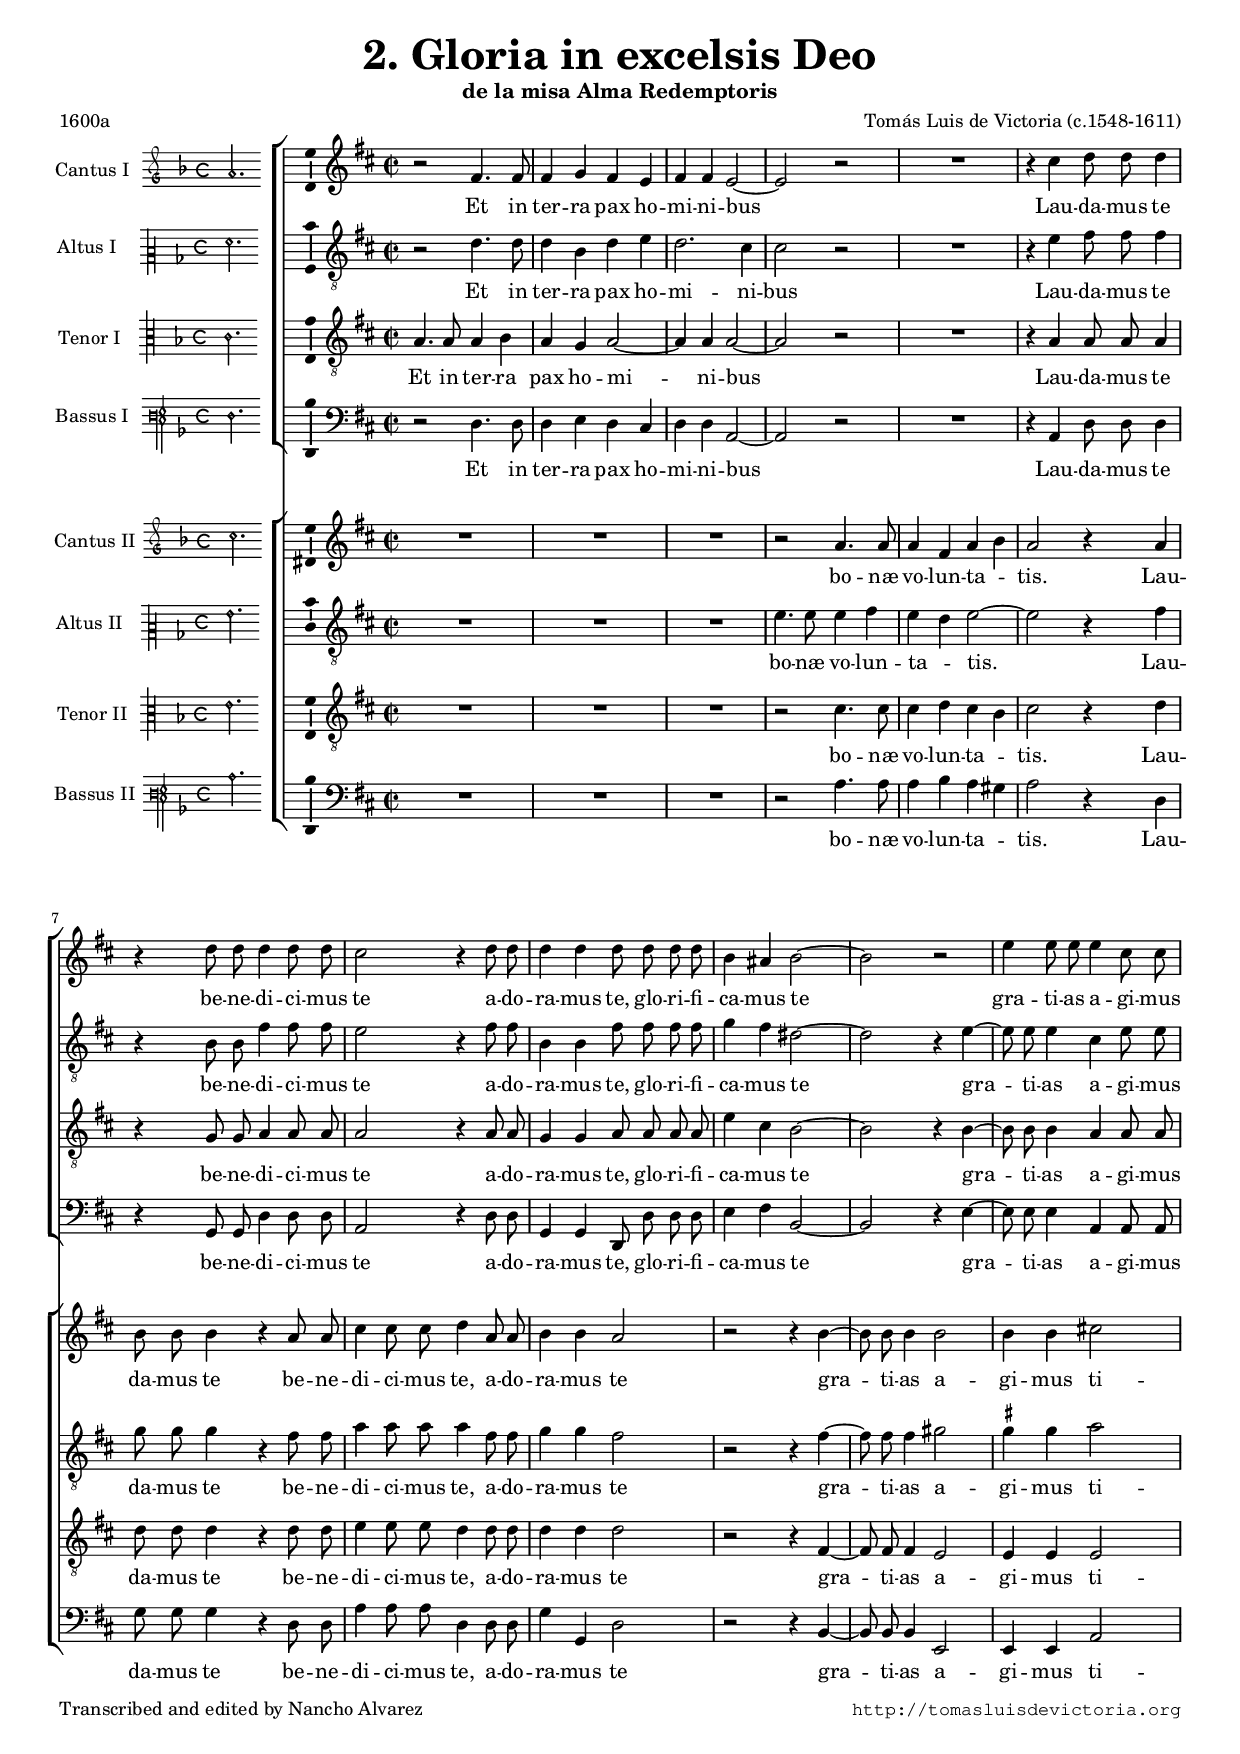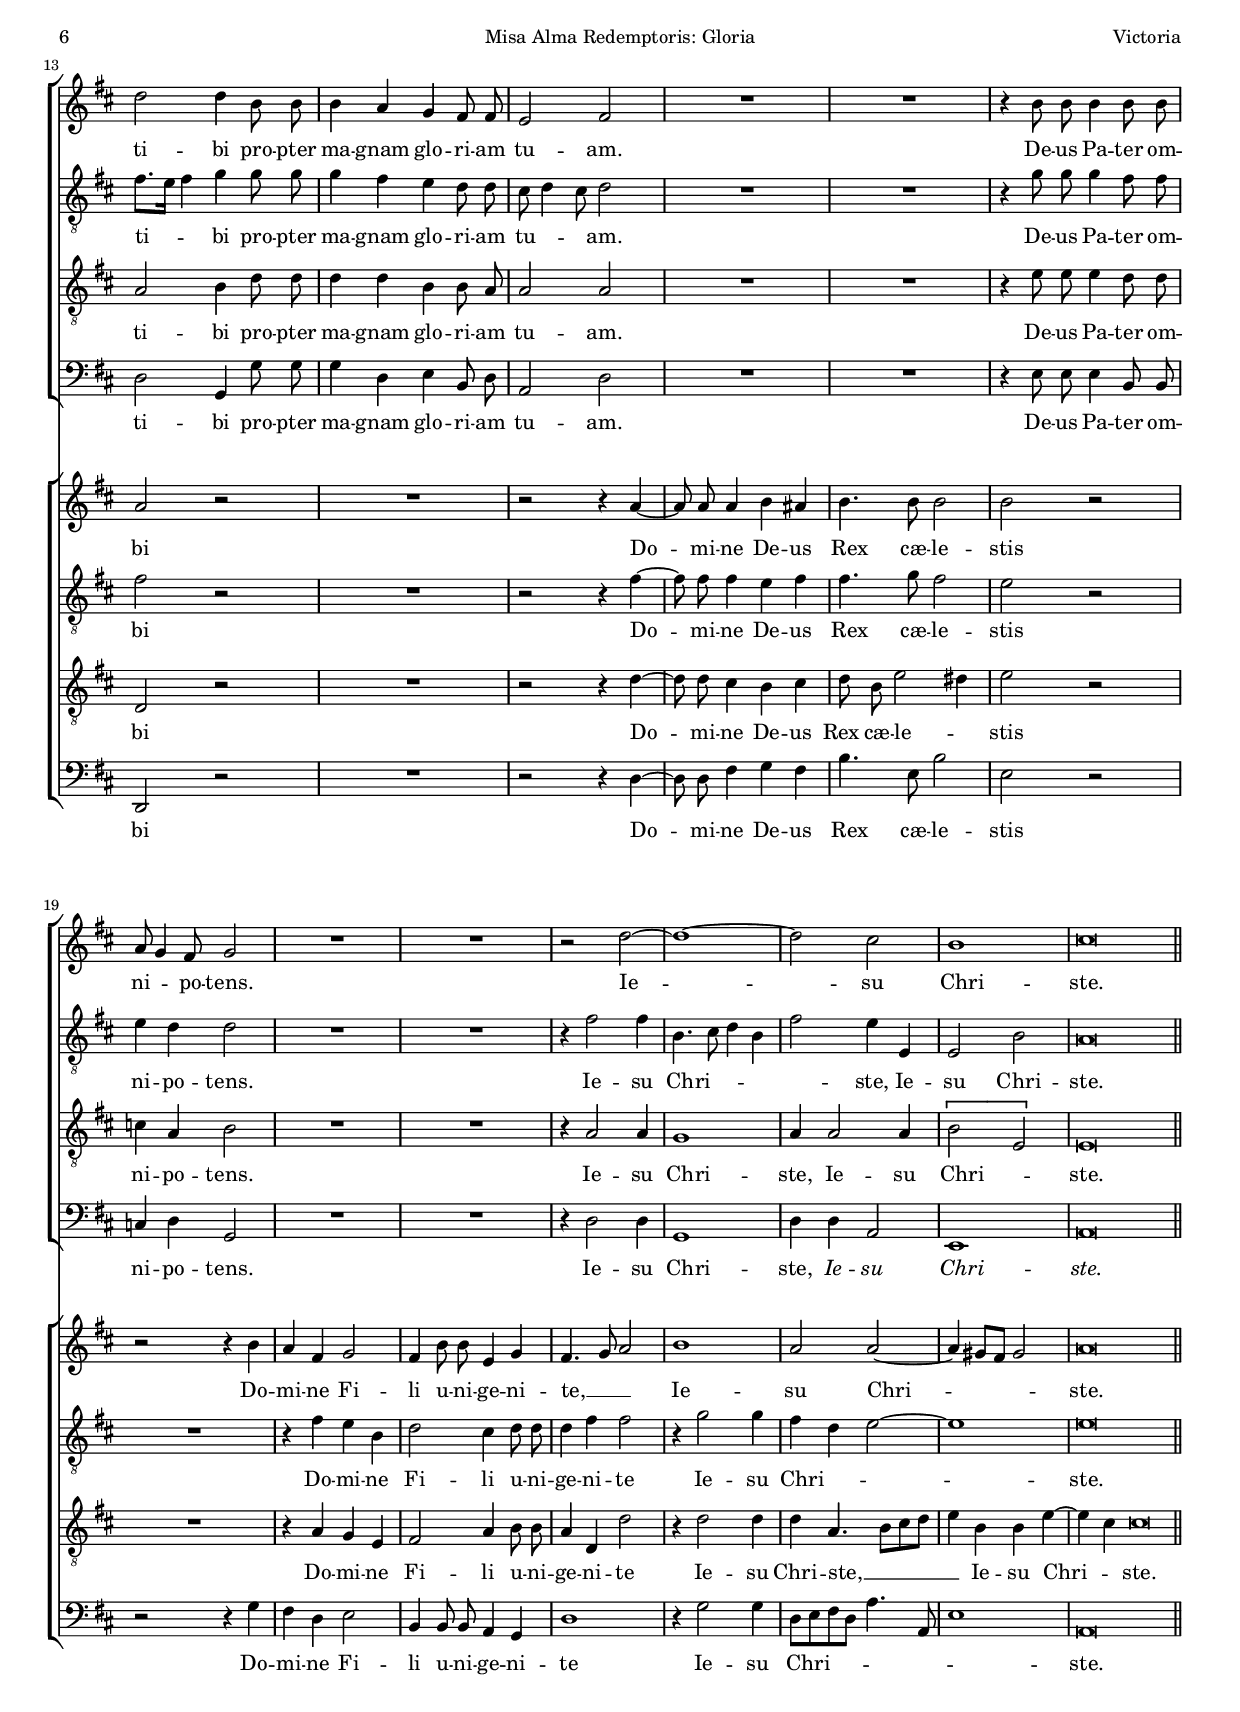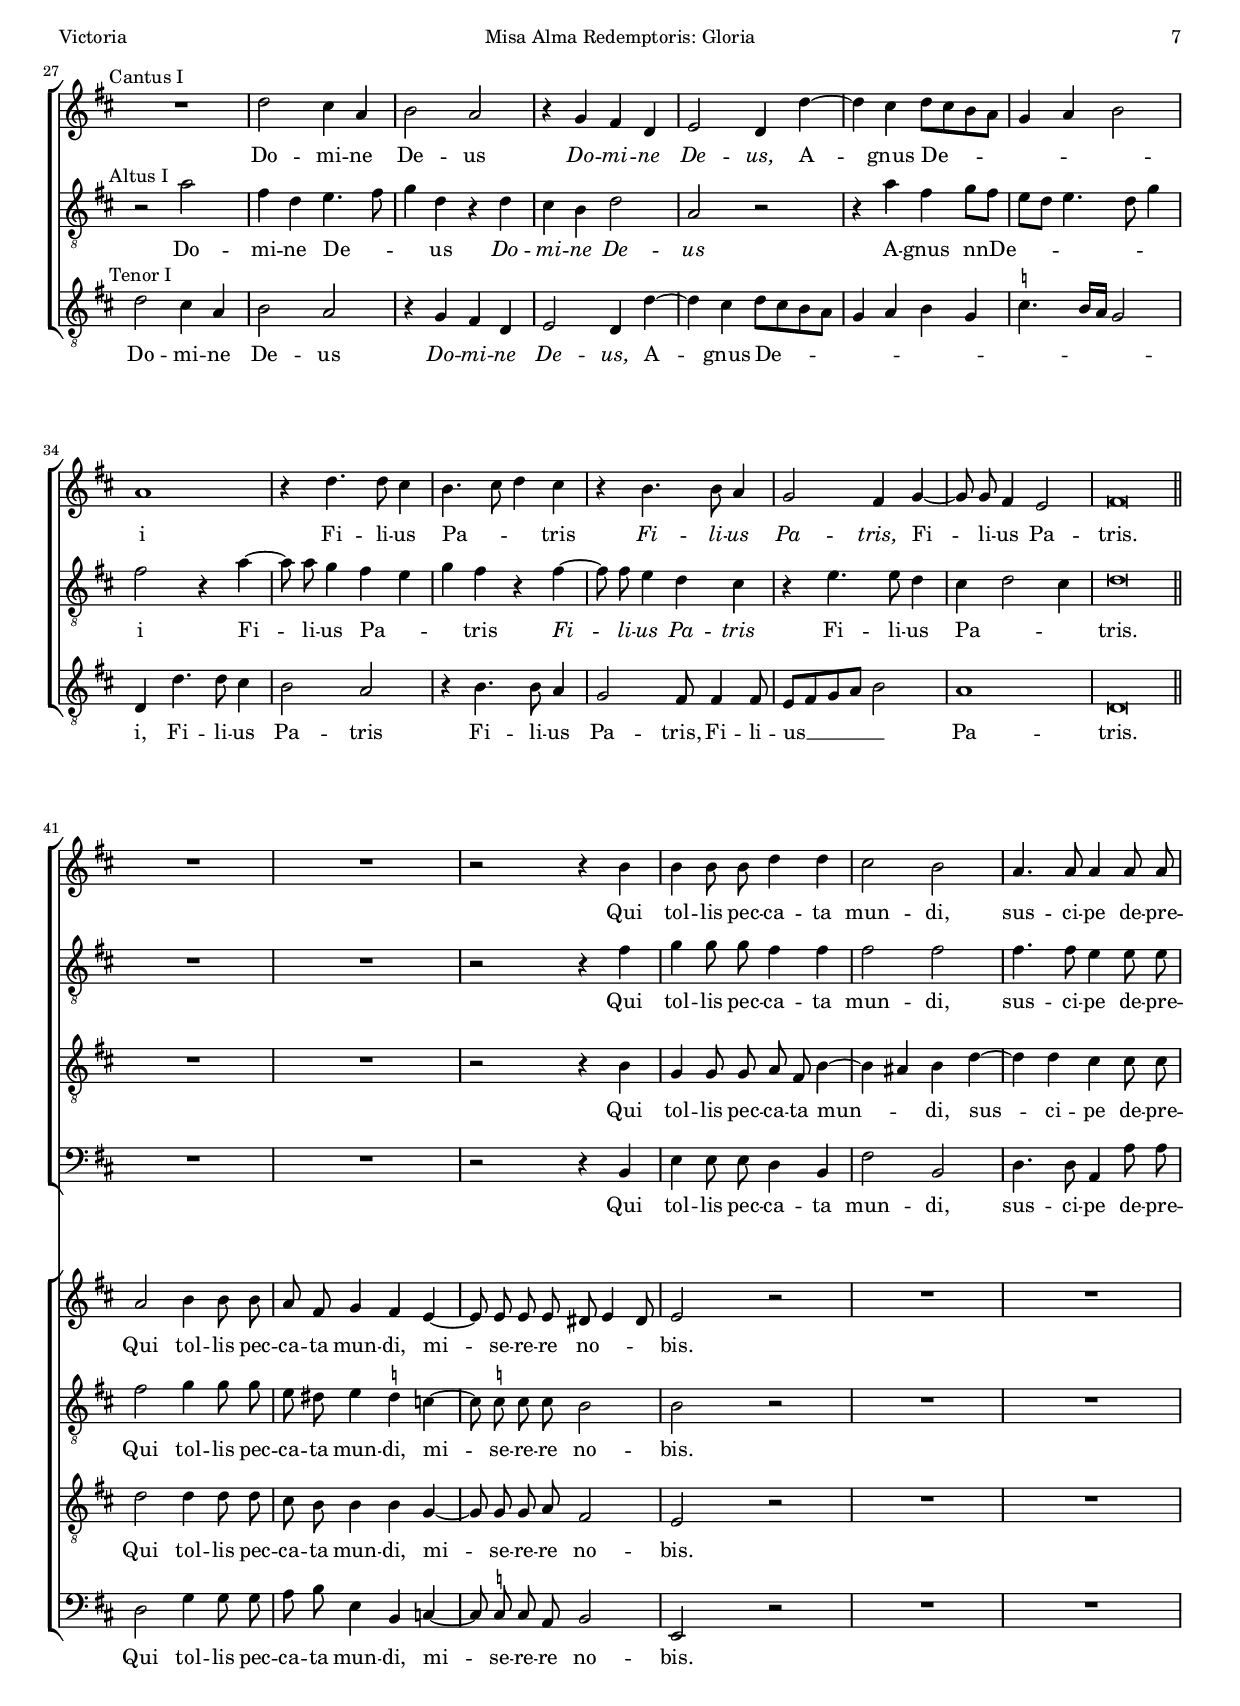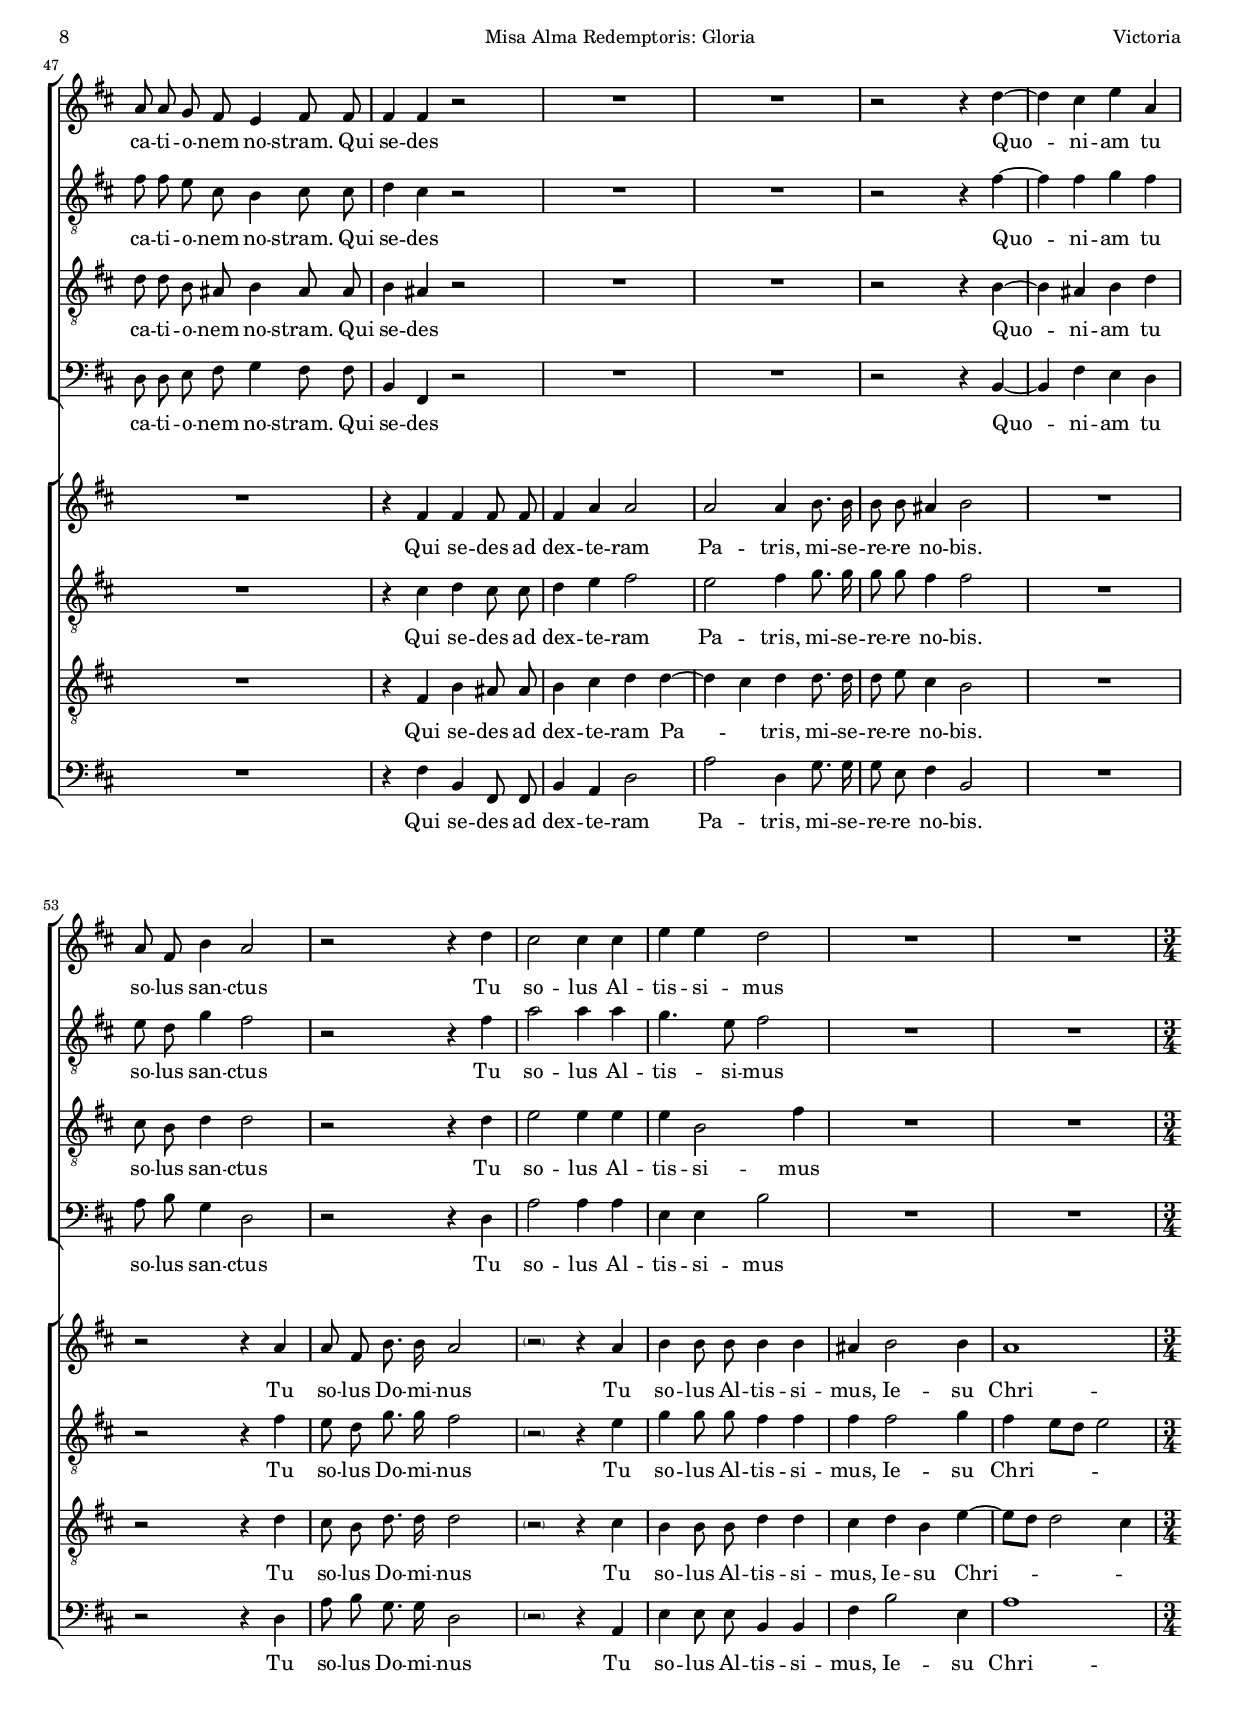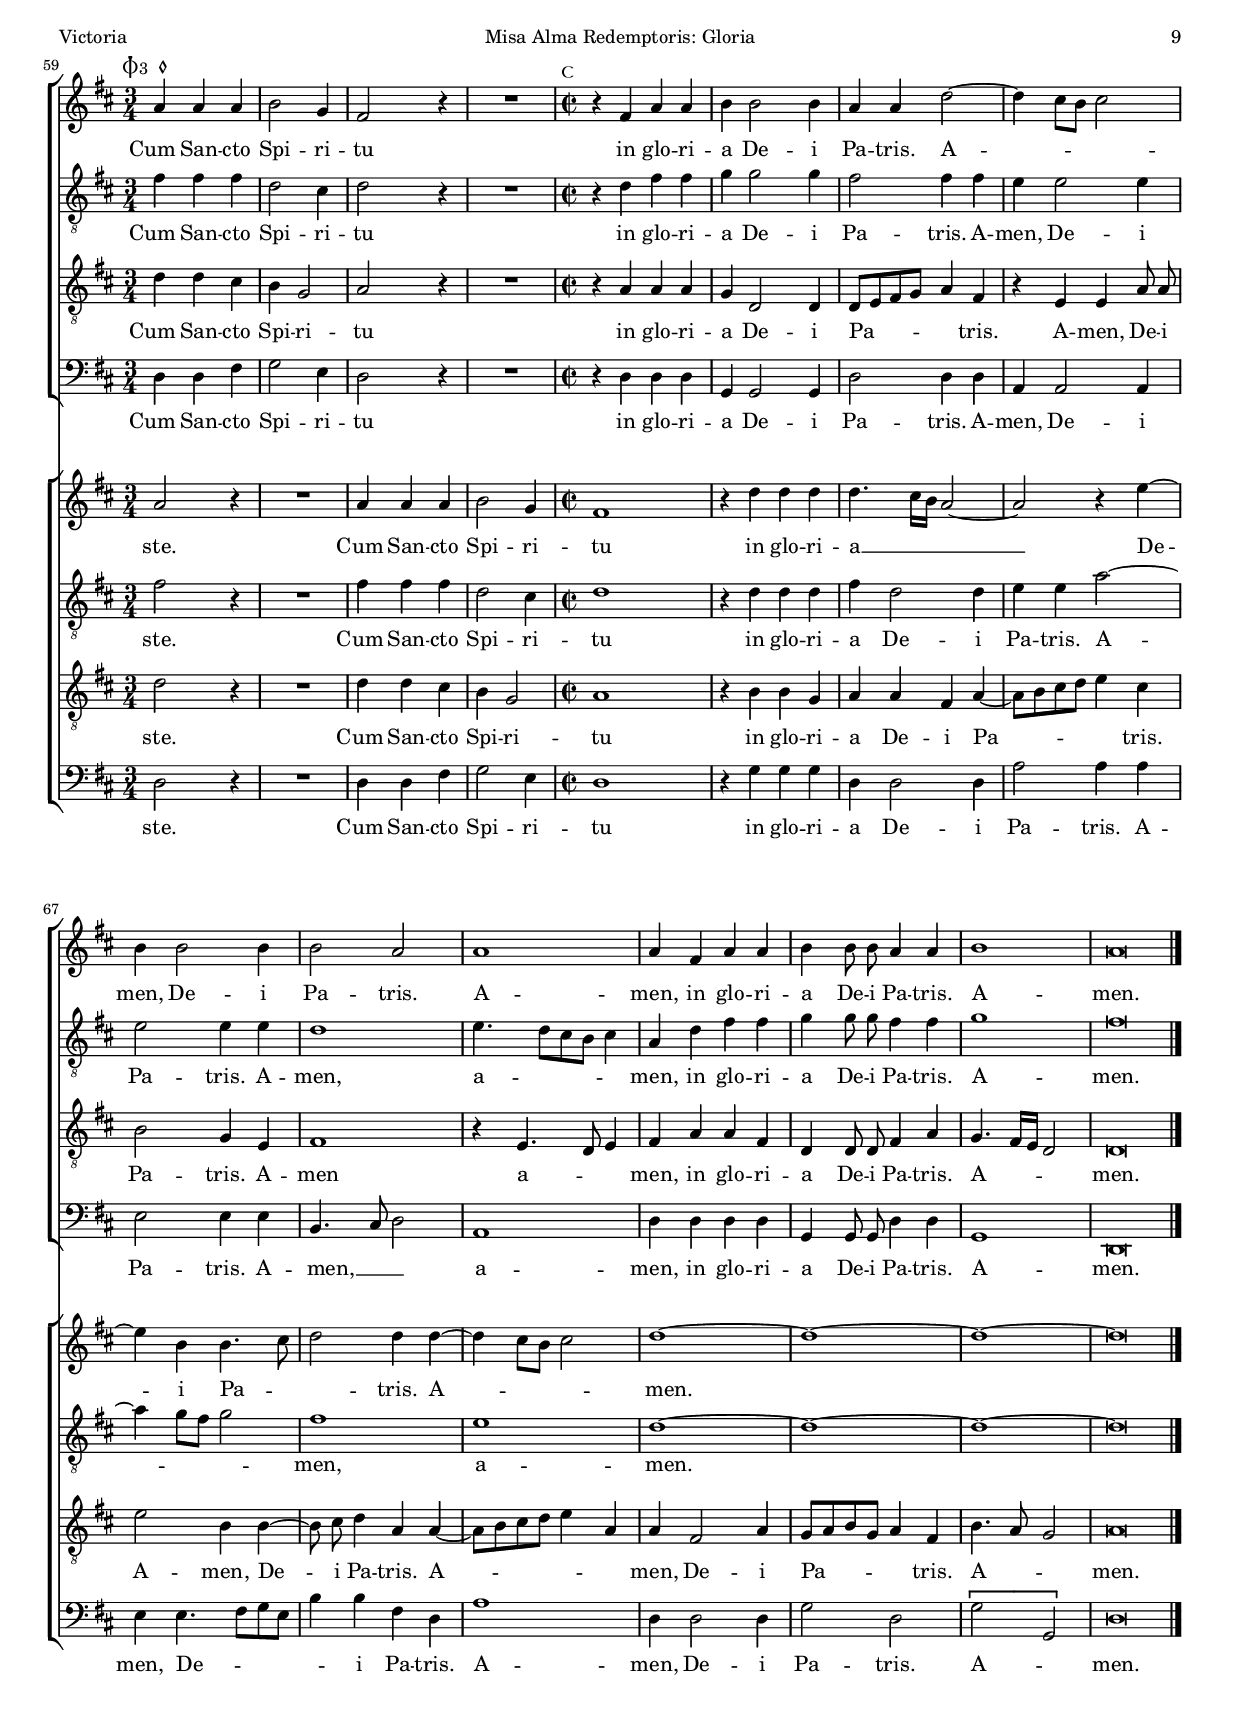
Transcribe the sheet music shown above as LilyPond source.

\version "2.24.0"

#(set-default-paper-size "a4")
#(set-global-staff-size 16.2)
#(ly:set-option 'point-and-click #f)
%mobile -s10.5 -i2.2

italicas=\override LyricText.font-shape = #'italic
rectas=\override LyricText.font-shape = #'upright
ss=\once \set suggestAccidentals = ##t
incipitwidth = 20
mtempo={\tempo 4 = 100}
mtempob={\tempo 4 = 50}
mtempoc={\tempo 4 = 150}
mt=#(define-music-function (offset) (number?) ; move lyric text
      #{ \once \override LyricText.X-offset = -$offset #})


htitle="Misa Alma Redemptoris: Gloria"
hcomposer="Victoria"

\header {
	title=\markup{\fontsize #3 "2. Gloria in excelsis Deo"}
	subtitle="de la misa Alma Redemptoris"
	composer="Tomás Luis de Victoria (c.1548-1611)"
        pdfauthor=\composer
	%opus="(-)"
	poet="1600a"
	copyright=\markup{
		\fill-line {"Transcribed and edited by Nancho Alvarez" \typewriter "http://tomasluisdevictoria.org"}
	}
%	tagline=""
}


global={\key f \major \time 2/2  \skip 1*26 \bar "||" \break
					\skip 1*14 \bar "||" \break
					\skip 1*18 \time 3/4 
					\mtempoc
					\skip 1*3/4*4 \time 2/2
					\mtempo
					\skip 1*11 \bar "|."
}

cantus=\relative c'' {
	\set Staff.autoBeaming = ##f
	r2 a4. a8
	a4 bes a g
	a a g2 ~
	g r
%5
	R1*4/4
	r4 e' f8 f f4
	r f8 f f4 f8 f
	e2 r4 f8 f
	f4 f f8 f f f
%10
	d4 cis d2 ~
	d r
	g4 g8 g g4 e8 e
	f2 f4 d8 d
	d4 c bes a8 a
%15
	g2 a
	R1*4/4
	R1*4/4
	r4 d8 d d4 d8 d
	c bes4 a8 bes2
%20
	R1*4/4
	R1*4/4
	r2 f' ~
	f1 ~
	f2 e
%25
	d1
	e\breve*1/2
	\once \override TextScript.padding = #1.2
	\once \override Score.TextScript.X-offset = #-3
	s4*0^\markup{"Cantus I"}
	R1*4/4
	f2 e4 c
	d2 c
%30
	r4 bes a f
	g2 f4 f' ~
	f e  f8[ e d c]
	bes4 c d2
	c1
%35
	r4 f4. f8 e4
	d4. e8 f4 e
	r d4. d8 c4
	bes2 a4 bes ~
	bes8 bes a4 g2
%40
	a\breve*1/2
	R1*4/4
	R1*4/4
	r2 r4 d
	d d8 d f4 f
%45
	e2 d
	c4. c8 c4 c8 c
	c c bes a g4 a8 a
	a4 a r2
	R1*4/4
%50
	R1*4/4
	r2 r4 f' ~
	f e g c,
	c8 a d4 c2
	r r4 f
%55
	e2 e4 e
	g g f2
	R1*4/4
	R1*4/4
	\once \override TextScript.X-offset = #-3.7
        \once \override TextScript.padding = #1
        s4*0^\markup{\musicglyph "timesig.mensural34" \hspace #-.4 \raise #-.8 \smaller "3" \hspace #.7 \fontsize #4 \musicglyph "noteheads.s1mensural" }
	c4 c c
%60
	d2 bes4
	a2 r4
	R1*3/4
        \once \override TextScript.X-offset = #-3.7
        \once \override TextScript.padding = #1
        s4*0^\markup{\smaller \musicglyph "timesig.mensural44"}
        r4 a c c
	d d2 d4
%65
	c c f2 ~
	f4  e8[ d] e2
	d4 d2 d4
	d2 c
	c1
%70
	c4 a c c
	d d8 d c4 c
	d1
	c\breve*1/2
}

altus=\relative c' {
	\set Staff.autoBeaming = ##f
	r2 f4. f8
	f4 d f g
	f2. e4
	e2 r
%5
	R1*4/4
	r4 g a8 a a4
	r d,8 d a'4 a8 a
	g2 r4 a8 a
	d,4 d a'8 a a a
%10
	bes4 a fis2 ~
	fis r4 g ~
	g8 g g4 e g8 g
	 a8.[ g16] a4 bes bes8 bes
	bes4 a g f8 f
%15
	e f4 e8 f2
	R1*4/4
	R1*4/4
	r4 bes8 bes bes4 a8 a
	g4 f f2
%20
	R1*4/4
	R1*4/4
	r4 a2 a4
	d,4. e8 f4 d
	a'2 g4 g,
%25
	g2 d'
	c\breve*1/2
	\once \override TextScript.padding = #1.2
	s4*0^\markup{"Altus I"}
	r2 c'
	a4 f g4. a8
	bes4 f r f
%30
	e d f2
	c r
	r4 c' a  bes8[ a]
	 g[ f] g4. f8 bes4
	a2 r4 c ~
%35
	c8 c bes4 a g
	bes a r a ~
	a8 a g4 f e
	r g4. g8 f4
	e f2 e4
%40
	f\breve*1/2
	R1*4/4
	R1*4/4
	r2 r4 a
	bes bes8 bes a4 a
%45
	a2 a
	a4. a8 g4 g8 g
	a a g e d4 e8 e
	f4 e r2
	R1*4/4
%50
	R1*4/4
	r2 r4 a ~
	a a bes a
	g8 f bes4 a2
	r r4 a
%55
	c2 c4 c
	bes4. g8 a2
	R1*4/4
	R1*4/4
	a4 a a
%60
	f2 e4
	f2 r4
	R1*3/4
	r4 f a a
	bes bes2 bes4
%65
	a2 a4 a
	g g2 g4
	g2 g4 g
	f1
	g4.  f8[ e d] e4
%70
	c f a a
	bes bes8 bes a4 a
	bes1
	a\breve*1/2
}

tenor=\relative c' {
	\set Staff.autoBeaming = ##f
	c4. c8 c4 d
	c bes c2 ~
	c4 c c2 ~
	c r
%5
	R1*4/4
	r4 c c8 c c4
	r bes8 bes c4 c8 c
	c2 r4 c8 c
	bes4 bes c8 c c c
%10
	g'4 e d2 ~
	d r4 d ~
	d8 d d4 c c8 c
	c2 d4 f8 f
	f4 f d d8 c
%15
	c2 c
	R1*4/4
	R1*4/4
	r4 g'8 g g4 f8 f
	es4 c d2
%20
	R1*4/4
	R1*4/4
	r4 c2 c4
	bes1
	c4 c2 c4
%25
	\[d2 g,\]
	g\breve*1/2
	\once \override TextScript.padding = #1.2
	s4*0^\markup{"Tenor I"}
	f'2 e4 c
	d2 c
	r4 bes a f
%30
	g2 f4 f' ~
	f e  f8[ e d c]
	bes4 c d bes
	\ss es4.  d16[ c] bes2
	f4 f'4. f8 e4
%35
	d2 c
	r4 d4. d8 c4
	bes2 a8 a4 a8
	 g[ a bes c] d2
	c1
%40
	f,\breve*1/2
	R1*4/4
	R1*4/4
	r2 r4 d'
	bes bes8 bes c a d4 ~
%45
	d cis d f ~
	f f e e8 e
	f f d cis d4 cis8 cis % repite sostenido
	d4 cis r2
	R1*4/4
%50
	R1*4/4
	r2 r4 d ~
	d cis d f
	e8 d f4 f2
	r r4 f
%55
	g2 g4 g
	g d2 a'4
	R1*4/4
	R1*4/4
	f4 f e
%60
	d bes2 % ennegrecidas
	c r4
	R1*3/4
	r4 c c c
	bes f2 f4
%65
	 f8[ g a bes] c4 a
	r g g c8 c
	d2 bes4 g
	a1
	r4 g4. f8 g4
%70
	a c c a
	f f8 f a4 c
	bes4.  a16[ g] f2
	f\breve*1/2
}

bassus=\relative c {
	\set Staff.autoBeaming = ##f
	r2 f4. f8
	f4 g f e
	f f c2 ~
	c r
%5
	R1*4/4
	r4 c f8 f f4
	r bes,8 bes f'4 f8 f
	c2 r4 f8 f
	bes,4 bes f8 f' f f
%10
	g4 a d,2 ~
	d r4 g ~
	g8 g g4 c, c8 c
	f2 bes,4 bes'8 bes
	bes4 f g d8 f
%15
	c2 f
	R1*4/4
	R1*4/4
	r4 g8 g g4 d8 d
	es4 f bes,2
%20
	R1*4/4
	R1*4/4
	r4 f'2 f4
	bes,1
	f'4 f c2
%25
	g1
	c\breve*1/2
	R1*4/4
	R1*4/4
	R1*4/4
%30
	R1*4/4
	R1*4/4
	R1*4/4
	R1*4/4
	R1*4/4
%35
	R1*4/4
	R1*4/4
	R1*4/4
	R1*4/4
	R1*4/4
%40
	R1*4/4
	R1*4/4
	R1*4/4
	r2 r4 d
	g g8 g f4 d
%45
	a'2 d,
	f4. f8 c4 c'8 c
	f, f g a bes4 a8 a
	d,4 a r2
	R1*4/4
%50
	R1*4/4
	r2 r4 d ~
	d a' g f
	c'8 d bes4 f2
	r r4 f
%55
	c'2 c4 c
	g g d'2
	R1*4/4
	R1*4/4
	f,4 f a
%60
	bes2 g4
	f2 r4
	R1*3/4
	r4 f f f
	bes, bes2 bes4
%65
	f'2 f4 f
	c c2 c4
	g'2 g4 g
	d4. e8 f2
	c1
%70
	f4 f f f
	bes, bes8 bes f'4 f
	bes,1
	f\breve*1/2
}

cantusdos=\relative c'' {
	\set Staff.autoBeaming = ##f
	R1*4/4
	R1*4/4
	R1*4/4
	r2 c4. c8
%5
	c4 a c d
	c2 r4 c
	d8 d d4 r c8 c
	e4 e8 e f4 c8 c
	d4 d c2
%10
	r r4 d ~
	d8 d d4 d2
	d4 d e!2
	c r
	R1*4/4
%15
	r2 r4 c ~
	c8 c c4 d cis
	d4. d8 d2
	d r
	r r4 d
%20
	c a bes2
	a4 d8 d g,4 bes
	a4. bes8 c2
	d1
	c2 c ~
%25
	c4  b8[ a] b2 % repite el sostenido
	c\breve*1/2
	R1*4/4
	R1*4/4
	R1*4/4
%30
	R1*4/4
	R1*4/4
	R1*4/4
	R1*4/4
	R1*4/4
%35
	R1*4/4
	R1*4/4
	R1*4/4
	R1*4/4
	R1*4/4
%40
	R1*4/4
	c2 d4 d8 d
	c a bes4 a g ~
	g8 g g g fis g4 fis8 % repite sostenido
	g2 r
%45
	R1*4/4
	R1*4/4
	R1*4/4
	r4 a a a8 a
	a4 c c2
%50
	c c4 d8. d16
	d8 d cis4 d2
	R1*4/4
	r2 r4 c
	c8 a d8. d16 c2
%55
	\parenthesize r r4 c % falta un silencio en el original
	d d8 d d4 d
	cis d2 d4
	c1
	c2 r4
%60
	R1*3/4
	c4 c c
	d2 bes4
	a1
	r4 f' f f
%65
	f4.  e16[ d] c2 ~
	c r4 g' ~
	g d d4. e8
	f2 f4 f ~
	f  e8[ d] e2
%70
	f1 ~
	f ~
	f ~
	f\breve*1/2
}

altusdos=\relative c'' {
	\set Staff.autoBeaming = ##f
	R1*4/4
	R1*4/4
	R1*4/4
	g4. g8 g4 a
%5
	g f g2 ~
	g r4 a
	bes8 bes bes4 r a8 a
	c4 c8 c c4 a8 a
	bes4 bes a2
%10
	r r4 a ~
	a8 a a4 b2
	\ss b4 b c2
	a r
	R1*4/4
%15
	r2 r4 a ~
	a8 a a4 g a
	a4. bes8 a2
	g r
	R1*4/4
%20
	r4 a g d
	f2 e4 f8 f
	f4 a a2
	r4 bes2 bes4
	a f g2 ~
%25
	g1
	g\breve*1/2
	R1*4/4
	R1*4/4
	R1*4/4
%30
	R1*4/4
	R1*4/4
	R1*4/4
	R1*4/4
	R1*4/4
%35
	R1*4/4
	R1*4/4
	R1*4/4
	R1*4/4
	R1*4/4
%40
	R1*4/4
	a2 bes4 bes8 bes
	g fis g4 \ss f es ~
	es8 \ss es es es d2
	d r
%45
	R1*4/4
	R1*4/4
	R1*4/4
	r4 e f e8 e
	f4 g a2
%50
	g a4 bes8. bes16
	bes8 bes a4 a2
	R1*4/4
	r2 r4 a
	g8 f bes8. bes16 a2
%55
	\parenthesize r r4 g
	bes bes8 bes a4 a
	a a2 bes4
	a  g8[ f] g2
	a2 r4
%60
	R1*3/4
	a4 a a
	f2 e4
	f1
	r4 f f f
%65
	a f2 f4
	g g c2 ~
	c4  bes8[ a] bes2
	a1
	g
%70
	f ~
	f ~
	f ~
	f\breve*1/2
}

tenordos=\relative c' {
	\set Staff.autoBeaming = ##f
	R1*4/4
	R1*4/4
	R1*4/4
	r2 e4. e8
%5
	e4 f e d
	e2 r4 f
	f8 f f4 r f8 f
	g4 g8 g f4 f8 f
	f4 f f2
%10
	r r4 a, ~
	a8 a a4 g2
	g4 g g2
	f r
	R1*4/4
%15
	r2 r4 f' ~
	f8 f e4 d e
	f8 \noBeam d g2 fis4
	g2 r
	R1*4/4
%20
	r4 c, bes g
	a2 c4 d8 d
	c4 f, f'2
	r4 f2 f4
	f c4.  d8[ e f]
%25
	g4 d d g ~
	g e \mtempob e\breve*1/4 \mtempo
	R1*4/4
	R1*4/4
	R1*4/4
%30
	R1*4/4
	R1*4/4
	R1*4/4
	R1*4/4
	R1*4/4
%35
	R1*4/4
	R1*4/4
	R1*4/4
	R1*4/4
	R1*4/4
%40
	R1*4/4
	f2 f4 f8 f
	e d d4 d bes ~
	bes8 bes bes c a2
	g r
%45
	R1*4/4
	R1*4/4
	R1*4/4
	r4 a d cis8 cis
	d4 e f f ~
%50
	f e f f8. f16
	f8 g e4 d2
	R1*4/4
	r2 r4 f
	e8 d f8. f16 f2
%55
	\parenthesize r r4 e
	d d8 d f4 f
	e f d g ~
	 g8[ f] f2 e4
	f2 r4
%60
	R1*3/4
	f4 f e
	d bes2 % ennegrecidas
	c1
	r4 d d bes
%65
	c c a c ~
	 c8[ d e f] g4 e
	g2 d4 d ~
	d8 e f4 c c ~
	 c8[ d e f] g4 c,
%70
	c a2 c4
	 bes8[ c d bes] c4 a
	d4. c8 bes2
	c\breve*1/2
}

bassusdos=\relative c' {
	\set Staff.autoBeaming = ##f
	R1*4/4
	R1*4/4
	R1*4/4
	r2 c4. c8
%5
	c4 d c b
	c2 r4 f,
	bes8 bes bes4 r f8 f
	c'4 c8 c f,4 f8 f
	bes4 bes, f'2
%10
	r r4 d ~
	d8 d d4 g,2
	g4 g c2
	f, r
	R1*4/4
%15
	r2 r4 f' ~
	f8 f a4 bes a
	d4. g,8 d'2
	g, r
	r r4 bes
%20
	a f g2
	d4 d8 d c4 bes
	f'1
	r4 bes2 bes4
	 f8[ g a f] c'4. c,8
%25
	g'1
	c,\breve*1/2
	R1*4/4
	R1*4/4
	R1*4/4
%30
	R1*4/4
	R1*4/4
	R1*4/4
	R1*4/4
	R1*4/4
%35
	R1*4/4
	R1*4/4
	R1*4/4
	R1*4/4
	R1*4/4
%40
	R1*4/4
	f2 bes4 bes8 bes
	c d g,4 d es ~
	es8 \ss es es c d2
	g, r
%45
	R1*4/4
	R1*4/4
	R1*4/4
	r4 a' d, a8 a
	d4 c f2
%50
	c' f,4 bes8. bes16
	bes8 g a4 d,2
	R1*4/4
	r2 r4 f
	c'8 d bes8. bes16 f2
%55
	\parenthesize r r4 c
	g' g8 g d4 d
	a' d2 g,4
	c1
	f,2 r4
%60
	R1*3/4
	f4 f a
	bes2 g4
	f1
	r4 bes bes bes
%65
	f f2 f4
	c'2 c4 c
	g g4. a8[ bes g]
	d'4 d a f
	c'1
%70
	f,4 f2 f4
	bes2 f
	\[bes bes,\]
	f'\breve*1/2
}

textocantus=\lyricmode{
Et in ter -- ra pax ho -- mi -- ni -- bus _
Lau -- da -- mus te
be -- ne -- di -- ci -- mus te
a -- do -- ra -- mus te,
glo -- ri -- fi -- ca -- mus te _
gra -- ti -- as a -- gi -- mus
ti -- bi pro -- pter ma -- gnam glo -- ri -- am tu -- am.
De -- us Pa -- ter om -- \mt #.5 ni -- _ po -- tens.
Ie -- _ _ su \mt #1 Chri -- ste.
Do -- mi -- ne De -- us
\italicas
Do -- mi -- ne De -- us, 
\rectas
A -- _ gnus De -- _ _ _ _ _ _ i
Fi -- li -- us Pa -- _ _ tris
\italicas
Fi -- li -- us Pa -- tris,
\rectas
Fi -- _ li -- us Pa -- tris.
Qui tol -- lis pec -- ca -- ta mun -- di,
sus -- ci -- pe de -- pre -- ca -- ti -- o -- nem no -- \mt #3.3 stram.
\mt #.6 Qui se -- des
Quo -- _ ni -- am tu so -- lus san -- ctus
Tu so -- lus Al -- tis -- si -- mus
\mt #3 Cum San -- cto 
Spi -- ri -- tu
in glo -- ri -- a De -- i Pa -- tris.
A -- _ _ _ _ men,
De -- i Pa -- tris.
A -- men,
in glo -- ri -- a De -- i Pa -- tris.
A -- men.
}

textoaltus=\lyricmode{
Et in ter -- ra pax ho -- mi -- ni -- bus 
Lau -- da -- mus te
be -- ne -- di -- ci -- mus te
a -- do -- ra -- mus te,
glo -- ri -- fi -- ca -- mus te _
gra -- _ ti -- as a -- gi -- mus
ti -- _ _ bi pro -- pter ma -- gnam glo -- ri -- am \mt #.5 tu -- _ _ am.
De -- us Pa -- ter om -- ni -- po -- tens.
Ie -- su \mt #.8 Chri -- _ _ _ _ ste,
Ie -- su Chri -- ste.
Do -- mi -- ne De -- _ _ us
\italicas
Do -- mi -- ne De -- us
\rectas
A -- gnus \mt #.3 nnDe -- _ _ _ _ _ _ i
Fi -- _ li -- us Pa -- _ _ tris
\italicas
Fi -- _ li -- us Pa -- tris
\rectas
Fi -- li -- us \mt #.1 Pa -- _ _ tris.
Qui tol -- lis pec -- ca -- ta mun -- di,
sus -- ci -- pe de -- pre -- ca -- ti -- o -- nem no -- \mt #3.3 stram.
\mt #.6 Qui se -- des
Quo -- _ ni -- am tu so -- lus san -- ctus
Tu so -- lus Al -- tis -- si -- mus
\mt #3 Cum San -- cto 
Spi -- ri -- tu
in glo -- ri -- a De -- i Pa -- tris.
A -- men,
De -- i Pa -- tris.
A -- men,
a -- _ _ _ _ men,
in glo -- ri -- a De -- i Pa -- tris.
A -- men.
}

textotenor=\lyricmode{
Et in ter -- ra pax ho -- mi -- _ ni -- bus _
Lau -- da -- mus te
be -- ne -- di -- ci -- mus te
a -- do -- ra -- mus te,
glo -- ri -- fi -- ca -- mus te _
gra -- _ ti -- as a -- gi -- mus
ti -- bi pro -- pter ma -- gnam glo -- ri -- am tu -- am.
De -- us Pa -- ter om -- ni -- po -- tens.
Ie -- su \mt #.8 Chri -- ste, Ie -- su \mt #1 Chri -- _ ste.
Do -- mi -- ne De -- us
\italicas
Do -- mi -- ne De -- us,
\rectas
A -- _ gnus De -- _ _ _ _ _ _ _ _ _ _ _ i,
Fi -- li -- us Pa -- tris
Fi -- li -- us Pa -- tris,
Fi -- li -- us __ _ _ _ _ Pa -- tris.
Qui tol -- lis pec -- ca -- ta mun -- _ _ di,
sus -- _ ci -- pe de -- pre -- ca -- ti -- o -- nem no -- \mt #3.3 stram.
\mt #.6 Qui se -- des
Quo -- _ ni -- am tu so -- lus san -- ctus
Tu so -- lus Al -- tis -- si -- mus
\mt #3 Cum San -- cto Spi -- ri -- tu
in glo -- ri -- a De -- i Pa -- _ _ _ _ tris.
A -- men,
De -- i Pa -- tris.
A -- men
a -- _ _ men,
in glo -- ri -- a De -- i Pa -- tris.
A -- _ _ _ men.

}

textobassus=\lyricmode{
Et in ter -- ra pax ho -- mi -- ni -- bus _
Lau -- da -- mus te
be -- ne -- di -- ci -- mus te
a -- do -- ra -- mus te,
glo -- ri -- fi -- ca -- mus te _
gra -- _ ti -- as a -- gi -- mus
ti -- bi pro -- pter ma -- gnam glo -- ri -- am tu -- am.
De -- us Pa -- ter om -- ni -- po -- tens.
Ie -- su \mt #.8 Chri -- ste,
\italicas
Ie -- su \mt #1 Chri -- ste.
\rectas
Qui tol -- lis pec -- ca -- ta mun -- di,
sus -- ci -- pe de -- pre -- ca -- ti -- o -- nem no -- \mt #3.3 stram.
\mt #.6 Qui se -- des
Quo -- _ ni -- am tu so -- lus san -- ctus
Tu so -- lus Al -- tis -- si -- mus
\mt #3 Cum San -- cto Spi -- ri -- tu
in glo -- ri -- a De -- i Pa -- tris.
A -- men,
De -- i Pa -- tris.
A -- \mt #.4 men, __ _ _ 
a -- men,
in glo -- ri -- a De -- i Pa -- tris. 
A -- men.

}


textocantusdos=\lyricmode{
bo -- næ vo -- lun -- \mt #.1 ta -- _ tis.
Lau -- da -- mus te
be -- ne -- di -- ci -- mus te,
a -- do -- ra -- mus te
gra -- _ ti -- as a -- gi -- mus ti -- bi
Do -- _ mi -- ne De -- us \mt #1 Rex cæ -- le -- stis
Do -- mi -- ne Fi -- li u -- ni -- ge -- ni -- te, __ _ _ 
Ie -- su Chri -- _ _ _ _ ste.
Qui tol -- lis pec -- ca -- ta mun -- di,
mi -- _ se -- re -- re \mt #.3 no -- _ _ bis.
Qui se -- des ad dex -- te -- ram Pa -- tris, 
mi -- se -- re -- re no -- bis.
Tu so -- lus Do -- mi -- nus
Tu so -- lus Al -- tis -- si -- mus, Ie -- su Chri -- ste.
\mt #2.5 Cum San -- cto Spi -- ri -- tu
in glo -- ri -- a __ _ _ _ _ 
De -- _ i Pa -- _ _ tris.
A -- _ _ _ _ \mt #.5 men. _ _ _ 

}

textoaltusdos=\lyricmode{
bo -- næ vo -- lun -- ta -- _ tis. _
Lau -- da -- mus te
be -- ne -- di -- ci -- mus te,
a -- do -- ra -- mus te
gra -- _ ti -- as a -- gi -- mus ti -- bi
Do -- _ mi -- ne De -- us \mt #1 Rex cæ -- le -- stis
Do -- mi -- ne Fi -- li u -- ni -- ge -- ni -- te 
Ie -- su \mt #1.2 Chri -- _ _ _ ste.
Qui tol -- lis pec -- ca -- ta mun -- di,
mi -- _ se -- re -- re no -- bis.
Qui se -- des ad dex -- te -- ram Pa -- tris, 
mi -- se -- re -- re no -- bis.
Tu so -- lus Do -- mi -- nus
Tu so -- lus Al -- tis -- si -- mus, Ie -- su \mt #1.5 Chri -- _ _ _ ste.
\mt #2.5 Cum San -- cto Spi -- ri -- tu
in glo -- ri -- a De -- i Pa -- tris.
A -- _ _ _ _ men,
a -- \mt #.5 men. _ _ _ 
}

textotenordos=\lyricmode{
bo -- næ vo -- lun -- \mt #.2 ta -- _ tis.
Lau -- da -- mus te
be -- ne -- di -- ci -- mus te,
a -- do -- ra -- mus te
gra -- _ ti -- as a -- gi -- mus ti -- bi
Do -- _ mi -- ne De -- us \mt #2 Rex cæ -- le -- _ stis
Do -- mi -- ne Fi -- li u -- ni -- ge -- ni -- te 
Ie -- su Chri -- ste, __ _ _ _ _ 
Ie -- su Chri -- _ _ ste.
Qui tol -- lis pec -- ca -- ta mun -- di,
mi -- _ se -- re -- re no -- bis.
Qui se -- des ad dex -- te -- ram Pa -- _ _ tris, 
mi -- se -- re -- re no -- bis.
Tu so -- lus Do -- mi -- nus
Tu so -- lus Al -- tis -- si -- mus, Ie -- su \mt #.4 Chri -- _ _ _ _ ste.
\mt #2.5 Cum San -- cto Spi -- ri -- tu
in glo -- ri -- a De -- i Pa -- _ _ _ _ _ tris.
A -- men,
De -- _ i Pa -- tris.
A -- _ _ _ _ _ _ men,
De -- i Pa -- _ _ _ _ tris.
A -- _ _ men.
}

textobassusdos=\lyricmode{
bo -- næ vo -- lun -- \mt #.2 ta -- _ tis.
Lau -- da -- mus te
be -- ne -- di -- ci -- mus te,
a -- do -- ra -- mus te
gra -- _ ti -- as a -- gi -- mus ti -- bi
Do -- _ mi -- ne De -- us \mt #1 Rex cæ -- le -- stis
Do -- mi -- ne Fi -- li u -- ni -- ge -- ni -- te 
Ie -- su \mt #.5 Chri -- _ _ _ _ _ _ ste.
Qui tol -- lis pec -- ca -- ta mun -- di,
mi -- _ se -- re -- re no -- bis.
Qui se -- des ad dex -- te -- ram Pa -- tris, 
mi -- se -- re -- re no -- bis.
Tu so -- lus Do -- mi -- nus
Tu so -- lus Al -- tis -- si -- mus, Ie -- su Chri -- ste.
\mt #2.5 Cum San -- cto Spi -- ri -- tu
in glo -- ri -- a De -- i Pa -- tris.
A -- men,
De -- _ _ _ _ i
Pa -- tris.
A -- men,
De -- i Pa -- tris. A -- _ men.

}


incipitcantus=\markup{
	\score{
		{ 
		\set Staff.instrumentName="Cantus I  "
		\override NoteHead.style = #'neomensural
		\override Rest.style = #'neomensural
		\override Staff.TimeSignature.style = #'neomensural
		\cadenzaOn 
		\clef "petrucci-g"
		\key f \major
		\time 4/4
		a'2.
		} 
	\layout {
		\context {\Voice
			\remove Ligature_bracket_engraver
			\consists Mensural_ligature_engraver
		}
		line-width=\incipitwidth
		indent = 0
	}
	}
}

incipitaltus=\markup{
	\score{
		{ 
		\set Staff.instrumentName="Altus I    "
		\override NoteHead.style = #'neomensural 
		\override Rest.style = #'neomensural
		\override Staff.TimeSignature.style = #'neomensural
		\cadenzaOn 
		\clef "petrucci-c2"
		\key f \major
		\time 4/4
		f'2.
		} 
	\layout {
		\context {\Voice
			\remove Ligature_bracket_engraver
			\consists Mensural_ligature_engraver
		}
		line-width=\incipitwidth
		indent = 0
	}
	}
}

incipittenor=\markup{
	\score{
		{ 
		\set Staff.instrumentName="Tenor I   "
		\override NoteHead.style = #'neomensural 
		\override Rest.style = #'neomensural
		\override Staff.TimeSignature.style = #'neomensural
		\cadenzaOn 
		\clef "petrucci-c3"
		\key f \major
		\time 4/4
		c'2.
		} 
	\layout {
		\context {\Voice
			\remove Ligature_bracket_engraver
			\consists Mensural_ligature_engraver
		}
		line-width=\incipitwidth
		indent=0
	}
	}
}

incipitbassus=\markup{
	\score{
		{ 
		\set Staff.instrumentName="Bassus I  "
		\override NoteHead.style = #'neomensural 
		\override Rest.style = #'neomensural
		\override Staff.TimeSignature.style = #'neomensural
		\cadenzaOn 
		\clef "petrucci-f3"
		\key f \major
		\time 4/4
		f2.
		} 
	\layout {
		\context {\Voice
			\remove Ligature_bracket_engraver
			\consists Mensural_ligature_engraver
		}
		line-width=\incipitwidth
		indent = 0
	}
	}
}

incipitcantusdos=\markup{
	\score{
		{ 
		\set Staff.instrumentName="Cantus II "
		\override NoteHead.style = #'neomensural
		\override Rest.style = #'neomensural
		\override Staff.TimeSignature.style = #'neomensural
		\cadenzaOn 
		\clef "petrucci-g"
		\key f \major
		\time 4/4
		c''2.
		} 
	\layout {
		\context {\Voice
			\remove Ligature_bracket_engraver
			\consists Mensural_ligature_engraver
		}
		line-width=\incipitwidth
		indent = 0
	}
	}
}

incipitaltusdos=\markup{
	\score{
		{ 
		\set Staff.instrumentName="Altus II   "
		\override NoteHead.style = #'neomensural 
		\override Rest.style = #'neomensural
		\override Staff.TimeSignature.style = #'neomensural
		\cadenzaOn 
		\clef "petrucci-c2"
		\key f \major
		\time 4/4
		g'2.
		} 
	\layout {
		\context {\Voice
			\remove Ligature_bracket_engraver
			\consists Mensural_ligature_engraver
		}
		line-width=\incipitwidth
		indent = 0
	}
	}
}

incipittenordos=\markup{
	\score{
		{ 
		\set Staff.instrumentName="Tenor II  "
		\override NoteHead.style = #'neomensural 
		\override Rest.style = #'neomensural
		\override Staff.TimeSignature.style = #'neomensural
		\cadenzaOn 
		\clef "petrucci-c3"
		\key f \major
		\time 4/4
		e'2.
		} 
	\layout {
		\context {\Voice
			\remove Ligature_bracket_engraver
			\consists Mensural_ligature_engraver
		}
		line-width=\incipitwidth
		indent=0
	}
	}
}

incipitbassusdos=\markup{
	\score{
		{ 
		\set Staff.instrumentName="Bassus II "
		\override NoteHead.style = #'neomensural 
		\override Rest.style = #'neomensural
		\override Staff.TimeSignature.style = #'neomensural
		\cadenzaOn 
		\clef "petrucci-f3"
		\key f \major
		\time 4/4
		c'2.
		} 
	\layout {
		\context {\Voice
			\remove Ligature_bracket_engraver
			\consists Mensural_ligature_engraver
		}
		line-width=\incipitwidth
		indent = 0
	}
	}
}


\score {\transpose c' a{
<<
\new ChoirStaff<<

	\new Staff <<\global
	\new Voice="v1" {
		\set Staff.instrumentName=\incipitcantus
		%\set Staff.instrumentName="Cantus I "
		\clef "treble"
		\cantus }
	\new Lyrics \lyricsto "v1" {\textocantus }
	>>

	
	\new Staff << \global
	\new Voice="v2" {
		\set Staff.instrumentName=\incipitaltus
		%\set Staff.instrumentName="Altus I "
		\clef "G_8" 
		\altus}
	\new Lyrics \lyricsto "v2" {\textoaltus }
	>>

	
	\new Staff <<\global
	\new Voice="v3" {
		\set Staff.instrumentName=\incipittenor
		%\set Staff.instrumentName="Tenor I "
		\clef "G_8"
		\tenor }
	\new Lyrics \lyricsto "v3" {\textotenor }
	>>
	

	\new Staff <<\global
	\new Voice="v4" {
		\set Staff.instrumentName=\incipitbassus
		%\set Staff.instrumentName="Bassus I "
		\clef "bass" 
		\bassus }
	\new Lyrics \lyricsto "v4" {\textobassus }
	>>
	
>>

\new ChoirStaff<<

	\new Staff <<\global
	\new Voice="v5" {
		\set Staff.instrumentName=\incipitcantusdos
		%\set Staff.instrumentName="Cantus II "
		\clef "treble"
		\cantusdos }
	\new Lyrics \lyricsto "v5" {\textocantusdos }
	>>

	
	\new Staff << \global
	\new Voice="v6" {
		\set Staff.instrumentName=\incipitaltusdos
		%\set Staff.instrumentName="Altus II "
		\clef "G_8" 
		\altusdos }
	\new Lyrics \lyricsto "v6" {\textoaltusdos }
	>>

	
	\new Staff <<\global
	\new Voice="v7" {
		\set Staff.instrumentName=\incipittenordos
		%\set Staff.instrumentName="Tenor II "
		\clef "G_8"
		\tenordos }
	\new Lyrics \lyricsto "v7" {\textotenordos }
	>>
	

	\new Staff <<\global
	\new Voice="v8" {
		\set Staff.instrumentName=\incipitbassusdos
		%\set Staff.instrumentName="Bassus II "
		\clef "bass" 
		\bassusdos }
	\new Lyrics \lyricsto "v8" {\textobassusdos }
	>>
	
>>

>> 
	}%transpose

\layout{ 
	\context {\Lyrics 
		\override VerticalAxisGroup.staff-affinity = #UP
		\override VerticalAxisGroup.nonstaff-relatedstaff-spacing =
			#'((basic-distance . 0) (minimum-distance . 0) (padding . 1))
		\override LyricText.font-size = #1.2
		\override LyricHyphen.minimum-distance = #0.5
	}
	\context {\Score 
		tempoHideNote = ##t
		\override BarNumber.padding = #2 
	}
	\context {\Voice 
		melismaBusyProperties = #'()
		%autoBeaming = ##f
	}
        \context {\ChoirStaff 
                  \override StaffGrouper.staffgroup-staff-spacing =
                        #'((basic-distance . 15) (minimum-distance . 0) (padding . 1))
                  \override StaffGrouper.staff-staff-spacing =
                        #'((basic-distance . 11) (minimum-distance . 0) (padding . 1))
        }
	\context {\Staff 
                \RemoveEmptyStaves
                %\override VerticalAxisGroup.remove-first = ##t
		\consists Ambitus_engraver 
		\override LigatureBracket.padding = #1
	}
}

%\midi { \mtempo }

}


\paper{
	evenHeaderMarkup=\markup  \fill-line { \fromproperty #'page:page-number-string \htitle \hcomposer }
	oddHeaderMarkup= \markup  \fill-line { \unless \on-first-page \hcomposer \unless \on-first-page \htitle \unless \on-first-page \fromproperty #'page:page-number-string }
	%system-count=20
	%page-count = 8
	ragged-last-bottom = ##f
	indent=3.8\cm
	system-system-spacing =
	#'((basic-distance . 20) (minimum-distance . 0) (padding . 5))
	top-system-spacing = % header
	#'((basic-distance . 9) (minimum-distance . 0) (padding . 0))
	last-bottom-spacing = % footer
	#'((basic-distance . 12) (minimum-distance . 0) (padding . 0))


first-page-number=5
}